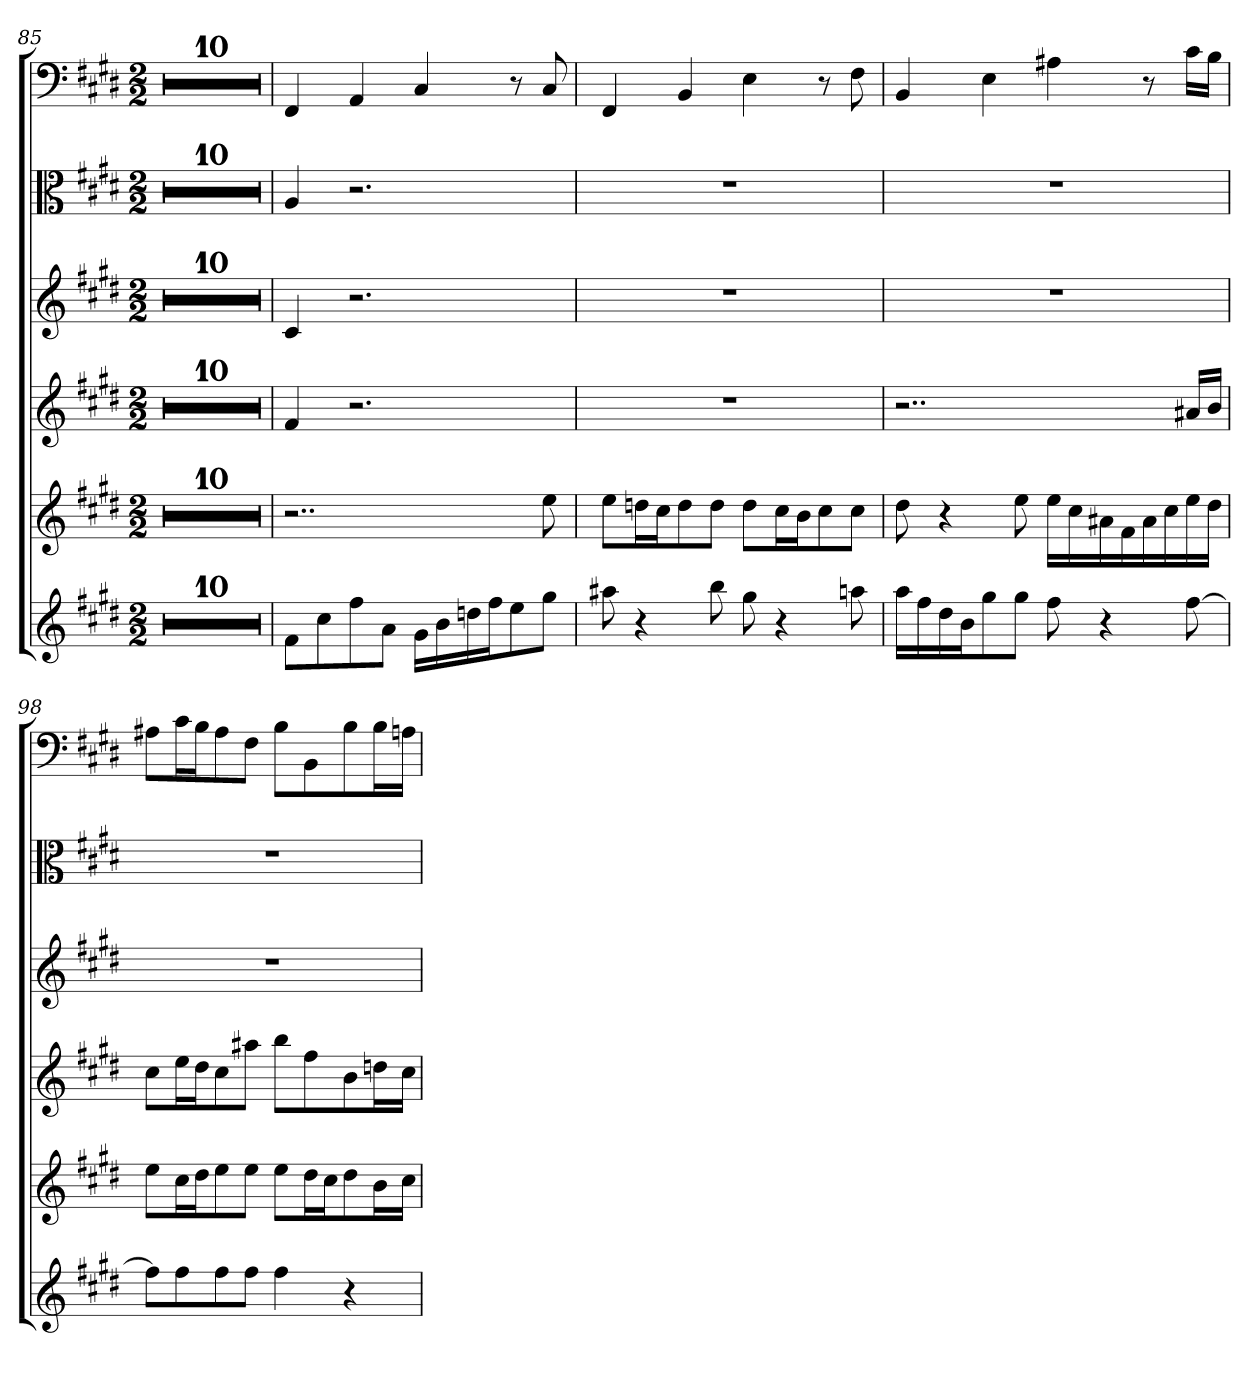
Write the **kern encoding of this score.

**kern	**kern	**kern	**kern	**kern	**kern
*part6	*part5	*part4	*part3	*part2	*part1
*staff6	*staff5	*staff4	*staff3	*staff2	*staff1
*	*	*	*	*clefC3	*clefF4
*k[f#c#g#d#]	*k[f#c#g#d#]	*k[f#c#g#d#]	*k[f#c#g#d#]	*k[f#c#g#d#]	*k[f#c#g#d#]
*E:	*E:	*E:	*E:	*E:	*E:
*M2/2	*M2/2	*M2/2	*M2/2	*M2/2	*M2/2
=85	=85	=85	=85	=85	=85
1r	1r	1r	1r	1r	1r
=86	=86	=86	=86	=86	=86
1r	1r	1r	1r	1r	1r
=87	=87	=87	=87	=87	=87
1r	1r	1r	1r	1r	1r
=88	=88	=88	=88	=88	=88
1r	1r	1r	1r	1r	1r
=89	=89	=89	=89	=89	=89
1r	1r	1r	1r	1r	1r
=90	=90	=90	=90	=90	=90
1r	1r	1r	1r	1r	1r
=91	=91	=91	=91	=91	=91
1r	1r	1r	1r	1r	1r
=92	=92	=92	=92	=92	=92
1r	1r	1r	1r	1r	1r
=93	=93	=93	=93	=93	=93
1r	1r	1r	1r	1r	1r
=94	=94	=94	=94	=94	=94
1r	1r	1r	1r	1r	1r
=95	=95	=95	=95	=95	=95
8f#L	2..r	4f#	4c#	4A	4FF#
8cc#	.	.	.	.	.
8ff#	.	2.r	2.r	2.r	4AA
8aJ	.	.	.	.	.
16g#LL	.	.	.	.	4C#
16b	.	.	.	.	.
16ddn	.	.	.	.	.
16ff#J	.	.	.	.	.
8ee	.	.	.	.	8r
8gg#J	8ee	.	.	.	8C#
=96	=96	=96	=96	=96	=96
8aa#X	8eeL	1r	1r	1r	4FF#
4r	16ddnL	.	.	.	.
.	16cc#J	.	.	.	.
.	8dd	.	.	.	4BB
8bb	8ddJ	.	.	.	.
8gg#	8ddL	.	.	.	4E
4r	16cc#L	.	.	.	.
.	16bJ	.	.	.	.
.	8cc#	.	.	.	8r
8aan	8cc#J	.	.	.	8F#
=97	=97	=97	=97	=97	=97
16aaLL	8dd#	2..r	1r	1r	4BB
16ff#	.	.	.	.	.
16dd#	4r	.	.	.	.
16bJ	.	.	.	.	.
8gg#	.	.	.	.	4E
8gg#J	8ee	.	.	.	.
8ff#	16eeLL	.	.	.	4A#X
.	16cc#	.	.	.	.
4r	16a#X	.	.	.	.
.	16f#	.	.	.	.
.	16a#	.	.	.	8r
.	16cc#	.	.	.	.
[8ff#	16ee	16a#XLL	.	.	16c#\LL
.	16dd#JJ	16bJJ	.	.	16B\JJ
=98	=98	=98	=98	=98	=98
8ff#L]	8eeL	8cc#L	1r	1r	8A#X\L
8ff#	16cc#L	16eeL	.	.	16c#\L
.	16dd#J	16dd#J	.	.	16B\J
8ff#	8ee	8cc#	.	.	8A#\
8ff#J	8eeJ	8aa#XJ	.	.	8F#\J
4ff#	8eeL	8bbL	.	.	8B\L
.	16dd#L	8ff#	.	.	8BB\
.	16cc#J	.	.	.	.
4r	8dd#	8b	.	.	8B\
.	16bL	16ddnL	.	.	16B\L
.	16cc#JJ	16cc#JJ	.	.	16An\JJ
=	=	=	=	=	=
*-	*-	*-	*-	*-	*-
